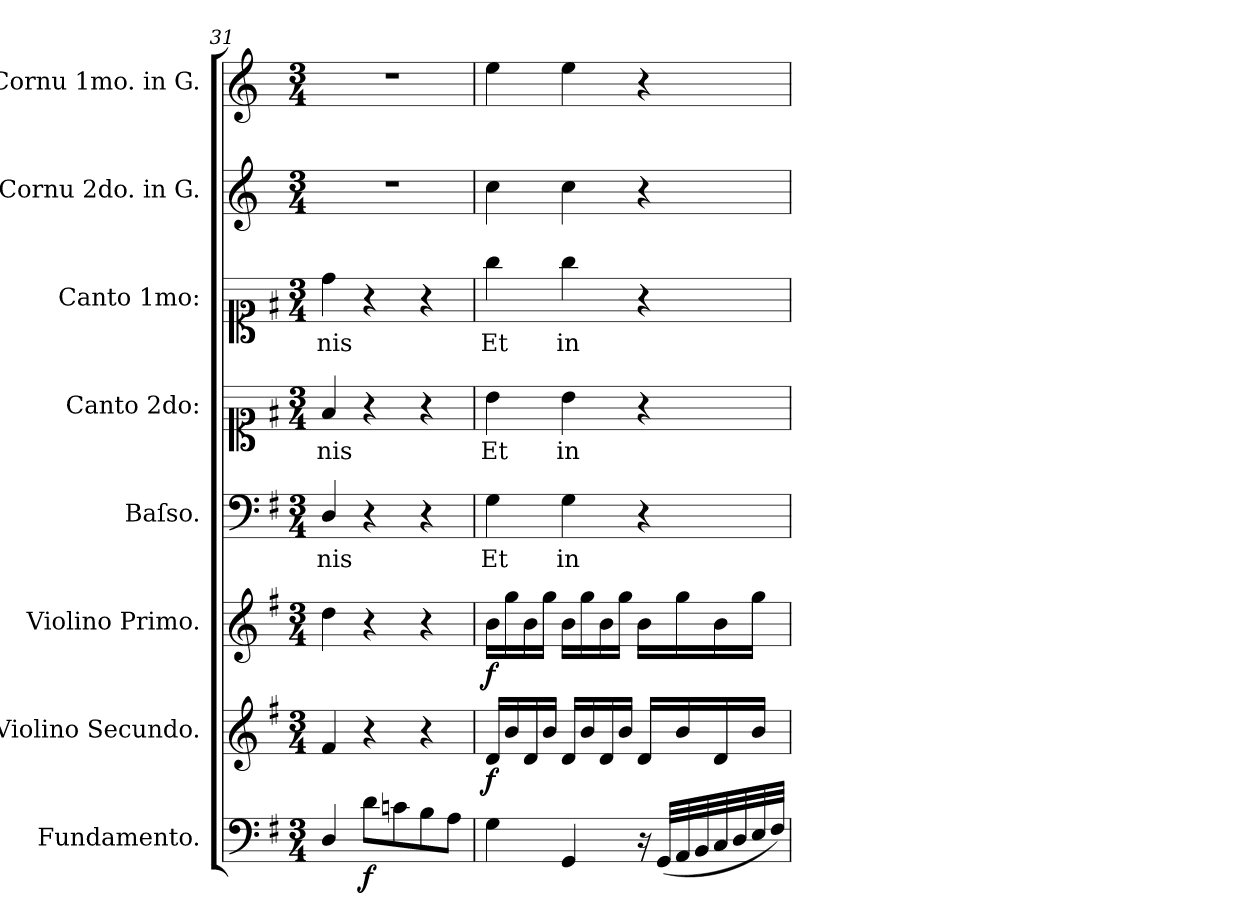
**kern	**dynam	**kern	**dynam	**kern	**dynam	**kern	**text	**kern	**text	**kern	**text	**kern	**kern
*part8	*part8	*part7	*part7	*part6	*part6	*part5	*part5	*part4	*part4	*part3	*part3	*part2	*part1
*staff8	*staff8	*staff7	*staff7	*staff6	*staff6	*staff5	*staff5	*staff4	*staff4	*staff3	*staff3	*staff2	*staff1
*I"Fundamento.	*	*I"Violino Secundo.	*	*I"Violino Primo.	*	*I"Baſso.	*	*I"Canto 2do:	*	*I"Canto 1mo:	*	*I"Cornu 2do. in G.	*I"Cornu 1mo. in G.
*	*	*I'vl 2	*	*I'vl 1	*	*I'B	*	*	*	*	*	*I'cor 2 in G	*I'cor 1 in G
*clefF4	*	*clefG2	*	*clefG2	*	*clefF4	*	*clefC1	*	*clefC1	*	*clefG2	*clefG2
*	*	*	*	*	*	*	*	*	*	*	*	*ITrd3c5	*ITrd3c5
*k[f#]	*	*k[f#]	*	*k[f#]	*	*k[f#]	*	*k[f#]	*	*k[f#]	*	*k[f#]	*k[f#]
*G:	*	*G:	*	*G:	*	*G:	*	*G:	*	*G:	*	*G:	*G:
*M3/4	*	*M3/4	*	*M3/4	*	*M3/4	*	*M3/4	*	*M3/4	*	*M3/4	*M3/4
=31	=31	=31	=31	=31	=31	=31	=31	=31	=31	=31	=31	=31	=31
4D/	.	4f#/	.	4dd\	.	4D/	-nis	4f#/	-nis	4dd\	-nis	2.r	2.r
8d\L	f	4r	.	4r	.	4r	.	4r	.	4r	.	.	.
8cn\	.	.	.	.	.	.	.	.	.	.	.	.	.
8B\	.	4r	.	4r	.	4r	.	4r	.	4r	.	.	.
8A\J	.	.	.	.	.	.	.	.	.	.	.	.	.
=32	=32	=32	=32	=32	=32	=32	=32	=32	=32	=32	=32	=32	=32
4G\	.	16d/LL	f	16b\LL	f	4G\	Et	4b\	Et	4gg\	Et	4g\	4b\
.	.	16b/	.	16gg\	.	.	.	.	.	.	.	.	.
.	.	16d/	.	16b\	.	.	.	.	.	.	.	.	.
.	.	16b/JJ	.	16gg\JJ	.	.	.	.	.	.	.	.	.
4GG/	.	16d/LL	.	16b\LL	.	4G\	in	4b\	in	4gg\	in	4g\	4b\
.	.	16b/	.	16gg\	.	.	.	.	.	.	.	.	.
.	.	16d/	.	16b\	.	.	.	.	.	.	.	.	.
.	.	16b/JJ	.	16gg\JJ	.	.	.	.	.	.	.	.	.
!LO:N:vis=16	!	!	!	!	!	!	!	!	!	!	!	!	!
32r	.	16d/LL	.	16b\LL	.	4r	.	4r	.	4r	.	4r	4r
(32GG/LLL	.	.	.	.	.	.	.	.	.	.	.	.	.
32AA/	.	16b/	.	16gg\	.	.	.	.	.	.	.	.	.
32BB/	.	.	.	.	.	.	.	.	.	.	.	.	.
32C/	.	16d/	.	16b\	.	.	.	.	.	.	.	.	.
32D/	.	.	.	.	.	.	.	.	.	.	.	.	.
32E/	.	16b/JJ	.	16gg\JJ	.	.	.	.	.	.	.	.	.
32F#/JJJ)	.	.	.	.	.	.	.	.	.	.	.	.	.
=	=	=	=	=	=	=	=	=	=	=	=	=	=
*-	*-	*-	*-	*-	*-	*-	*-	*-	*-	*-	*-	*-	*-
